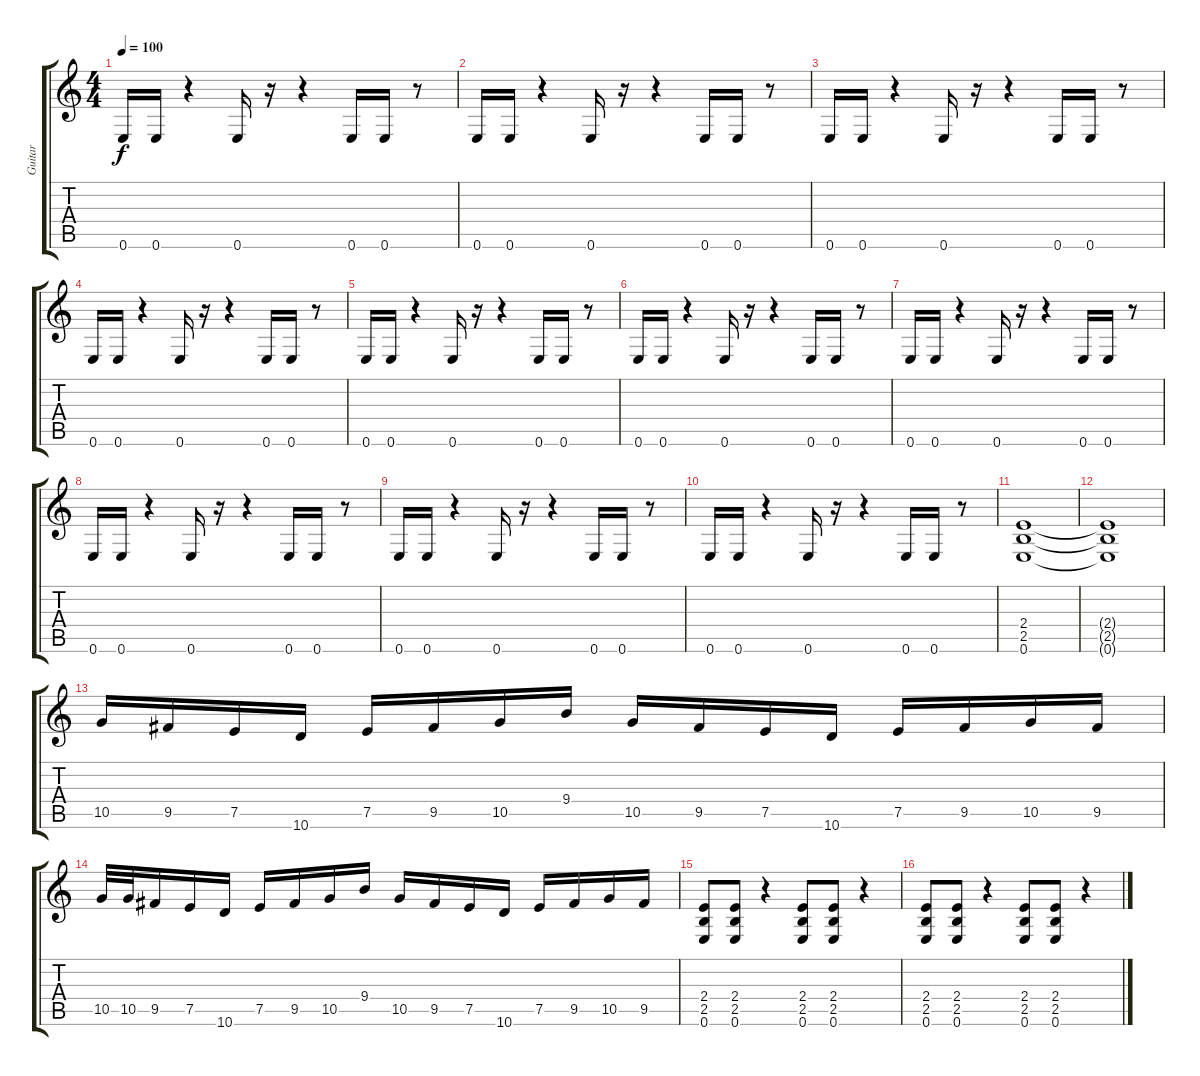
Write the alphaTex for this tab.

\track ("Guitar" "Guitar") {instrument distortionguitar}
\staff {score tabs}
\tuning (E4 B3 G3 D3 A2 E2) {hide}
\ts (4 4)
\tempo 100
\clef g2
\ks c
0.6.16{dy f} 0.6.16 r.4 0.6.16 r.16 r.4 0.6.16 0.6.16 r.8 |
0.6.16 0.6.16 r.4 0.6.16 r.16 r.4 0.6.16 0.6.16 r.8 |
0.6.16 0.6.16 r.4 0.6.16 r.16 r.4 0.6.16 0.6.16 r.8 |
0.6.16 0.6.16 r.4 0.6.16 r.16 r.4 0.6.16 0.6.16 r.8 |
0.6.16 0.6.16 r.4 0.6.16 r.16 r.4 0.6.16 0.6.16 r.8 |
0.6.16 0.6.16 r.4 0.6.16 r.16 r.4 0.6.16 0.6.16 r.8 |
0.6.16 0.6.16 r.4 0.6.16 r.16 r.4 0.6.16 0.6.16 r.8 |
0.6.16 0.6.16 r.4 0.6.16 r.16 r.4 0.6.16 0.6.16 r.8 |
0.6.16 0.6.16 r.4 0.6.16 r.16 r.4 0.6.16 0.6.16 r.8 |
0.6.16 0.6.16 r.4 0.6.16 r.16 r.4 0.6.16 0.6.16 r.8 |
(2.4 2.5 0.6).1 |
(2.4{t} 2.5{t} 0.6{t}).1 |
10.5.16 9.5.16 7.5.16 10.6.16 7.5.16 9.5.16 10.5.16 9.4.16 10.5.16 9.5.16 7.5.16 10.6.16 7.5.16 9.5.16 10.5.16 9.5.16 |
10.5.32 10.5.32 9.5.16 7.5.16 10.6.16 7.5.16 9.5.16 10.5.16 9.4.16 10.5.16 9.5.16 7.5.16 10.6.16 7.5.16 9.5.16 10.5.16 9.5.16 |
(2.4 2.5 0.6).8 (2.4 2.5 0.6).8 r.4 (2.4 2.5 0.6).8 (2.4 2.5 0.6).8 r.4 |
(2.4 2.5 0.6).8 (2.4 2.5 0.6).8 r.4 (2.4 2.5 0.6).8 (2.4 2.5 0.6).8 r.4
